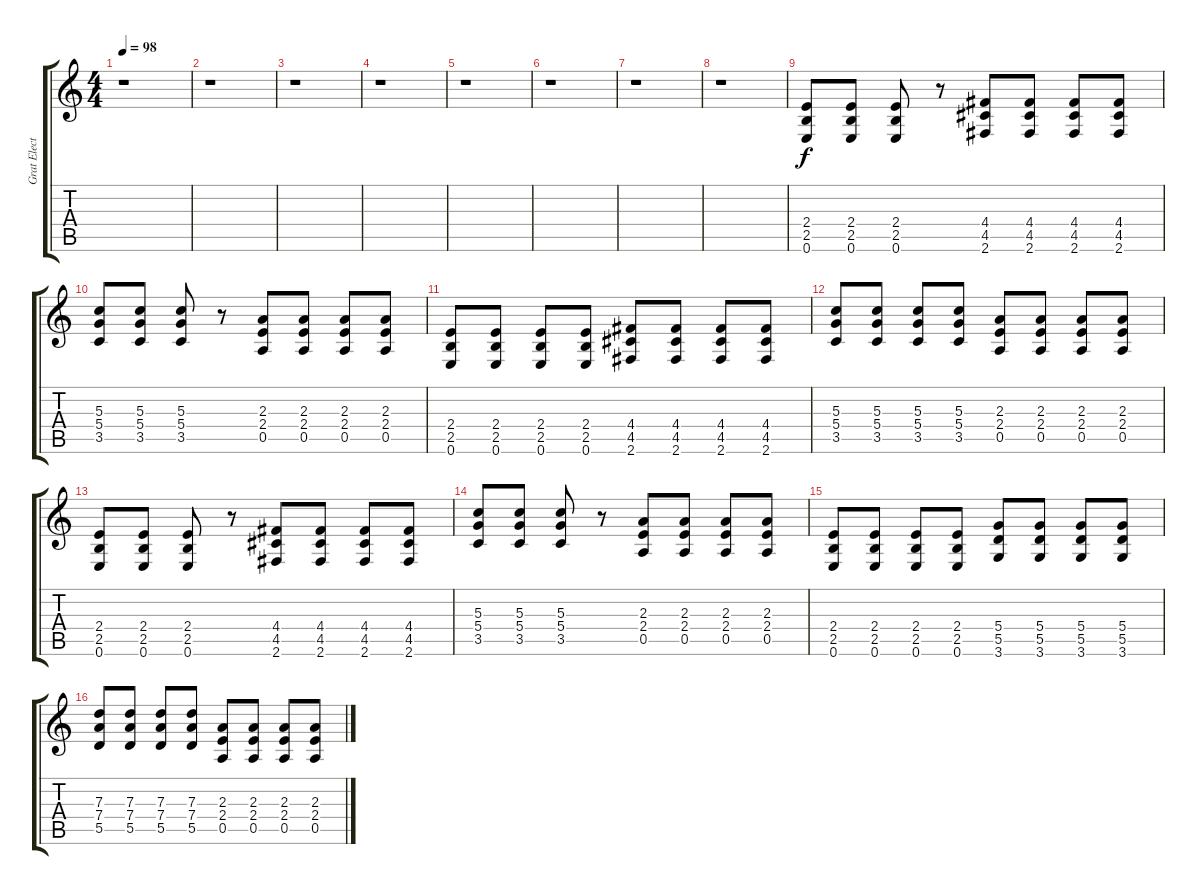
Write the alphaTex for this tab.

\track ("Grat Electrique" "Grat Elect") {instrument overdrivenguitar}
\staff {score tabs}
\tuning (E4 B3 G3 D3 A2 E2) {hide}
\ts (4 4)
\tempo 98
\clef g2
\ks c
r.1{dy f} |
r.1 |
r.1 |
r.1 |
r.1 |
r.1 |
r.1 |
r.1 |
(2.4 2.5 0.6).8 (2.4 2.5 0.6).8 (2.4 2.5 0.6).8 r.8 (4.4 4.5 2.6).8 (4.4 4.5 2.6).8 (4.4 4.5 2.6).8 (4.4 4.5 2.6).8 |
(5.3 5.4 3.5).8 (5.3 5.4 3.5).8 (5.3 5.4 3.5).8 r.8 (2.3 2.4 0.5).8 (2.3 2.4 0.5).8 (2.3 2.4 0.5).8 (2.3 2.4 0.5).8 |
(2.4 2.5 0.6).8 (2.4 2.5 0.6).8 (2.4 2.5 0.6).8 (2.4 2.5 0.6).8 (4.4 4.5 2.6).8 (4.4 4.5 2.6).8 (4.4 4.5 2.6).8 (4.4 4.5 2.6).8 |
(5.3 5.4 3.5).8 (5.3 5.4 3.5).8 (5.3 5.4 3.5).8 (5.3 5.4 3.5).8 (2.3 2.4 0.5).8 (2.3 2.4 0.5).8 (2.3 2.4 0.5).8 (2.3 2.4 0.5).8 |
(2.4 2.5 0.6).8 (2.4 2.5 0.6).8 (2.4 2.5 0.6).8 r.8 (4.4 4.5 2.6).8 (4.4 4.5 2.6).8 (4.4 4.5 2.6).8 (4.4 4.5 2.6).8 |
(5.3 5.4 3.5).8 (5.3 5.4 3.5).8 (5.3 5.4 3.5).8 r.8 (2.3 2.4 0.5).8 (2.3 2.4 0.5).8 (2.3 2.4 0.5).8 (2.3 2.4 0.5).8 |
(2.4 2.5 0.6).8 (2.4 2.5 0.6).8 (2.4 2.5 0.6).8 (2.4 2.5 0.6).8 (5.4 5.5 3.6).8 (5.4 5.5 3.6).8 (5.4 5.5 3.6).8 (5.4 5.5 3.6).8 |
(7.3 7.4 5.5).8 (7.3 7.4 5.5).8 (7.3 7.4 5.5).8 (7.3 7.4 5.5).8 (2.3 2.4 0.5).8 (2.3 2.4 0.5).8 (2.3 2.4 0.5).8 (2.3 2.4 0.5).8
